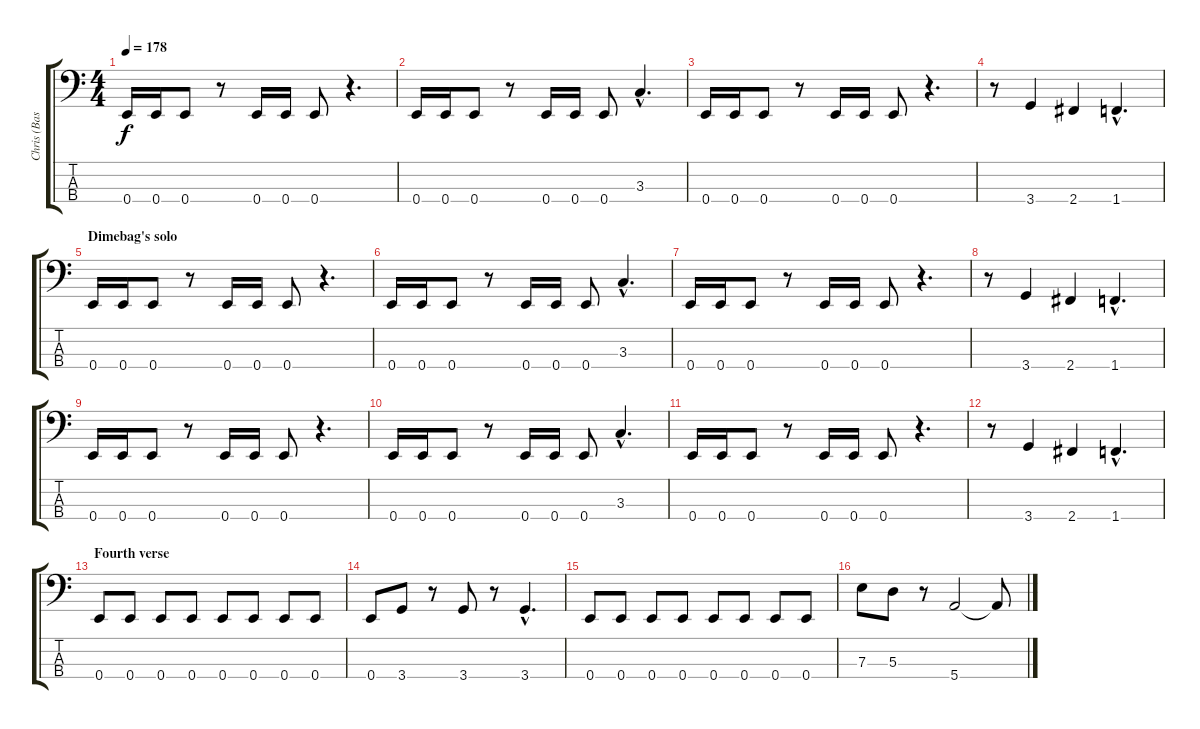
\track ("Chris (Bass)" "Chris (Bas") {instrument electricbassfinger}
\staff {score tabs}
\tuning (G2 D2 A1 E1) {hide}
\ts (4 4)
\tempo 178
\clef f4
\ks c
0.4.16{dy f} 0.4.16 0.4.8 r.8 0.4.16 0.4.16 0.4.8 r.4{d} |
0.4.16 0.4.16 0.4.8 r.8 0.4.16 0.4.16 0.4.8 3.3{hac}.4{d} |
0.4.16 0.4.16 0.4.8 r.8 0.4.16 0.4.16 0.4.8 r.4{d} |
r.8 3.4.4 2.4.4 1.4{hac}.4{d} |
\section ("" "Dimebag's solo")
0.4.16 0.4.16 0.4.8 r.8 0.4.16 0.4.16 0.4.8 r.4{d} |
0.4.16 0.4.16 0.4.8 r.8 0.4.16 0.4.16 0.4.8 3.3{hac}.4{d} |
0.4.16 0.4.16 0.4.8 r.8 0.4.16 0.4.16 0.4.8 r.4{d} |
r.8 3.4.4 2.4.4 1.4{hac}.4{d} |
0.4.16 0.4.16 0.4.8 r.8 0.4.16 0.4.16 0.4.8 r.4{d} |
0.4.16 0.4.16 0.4.8 r.8 0.4.16 0.4.16 0.4.8 3.3{hac}.4{d} |
0.4.16 0.4.16 0.4.8 r.8 0.4.16 0.4.16 0.4.8 r.4{d} |
r.8 3.4.4 2.4.4 1.4{hac}.4{d} |
\section ("" "Fourth verse")
0.4.8 0.4.8 0.4.8 0.4.8 0.4.8 0.4.8 0.4.8 0.4.8 |
0.4.8 3.4.8 r.8 3.4.8 r.8 3.4{hac}.4{d} |
0.4.8 0.4.8 0.4.8 0.4.8 0.4.8 0.4.8 0.4.8 0.4.8 |
7.3.8 5.3.8 r.8 5.4.2 5.4{t}.8
